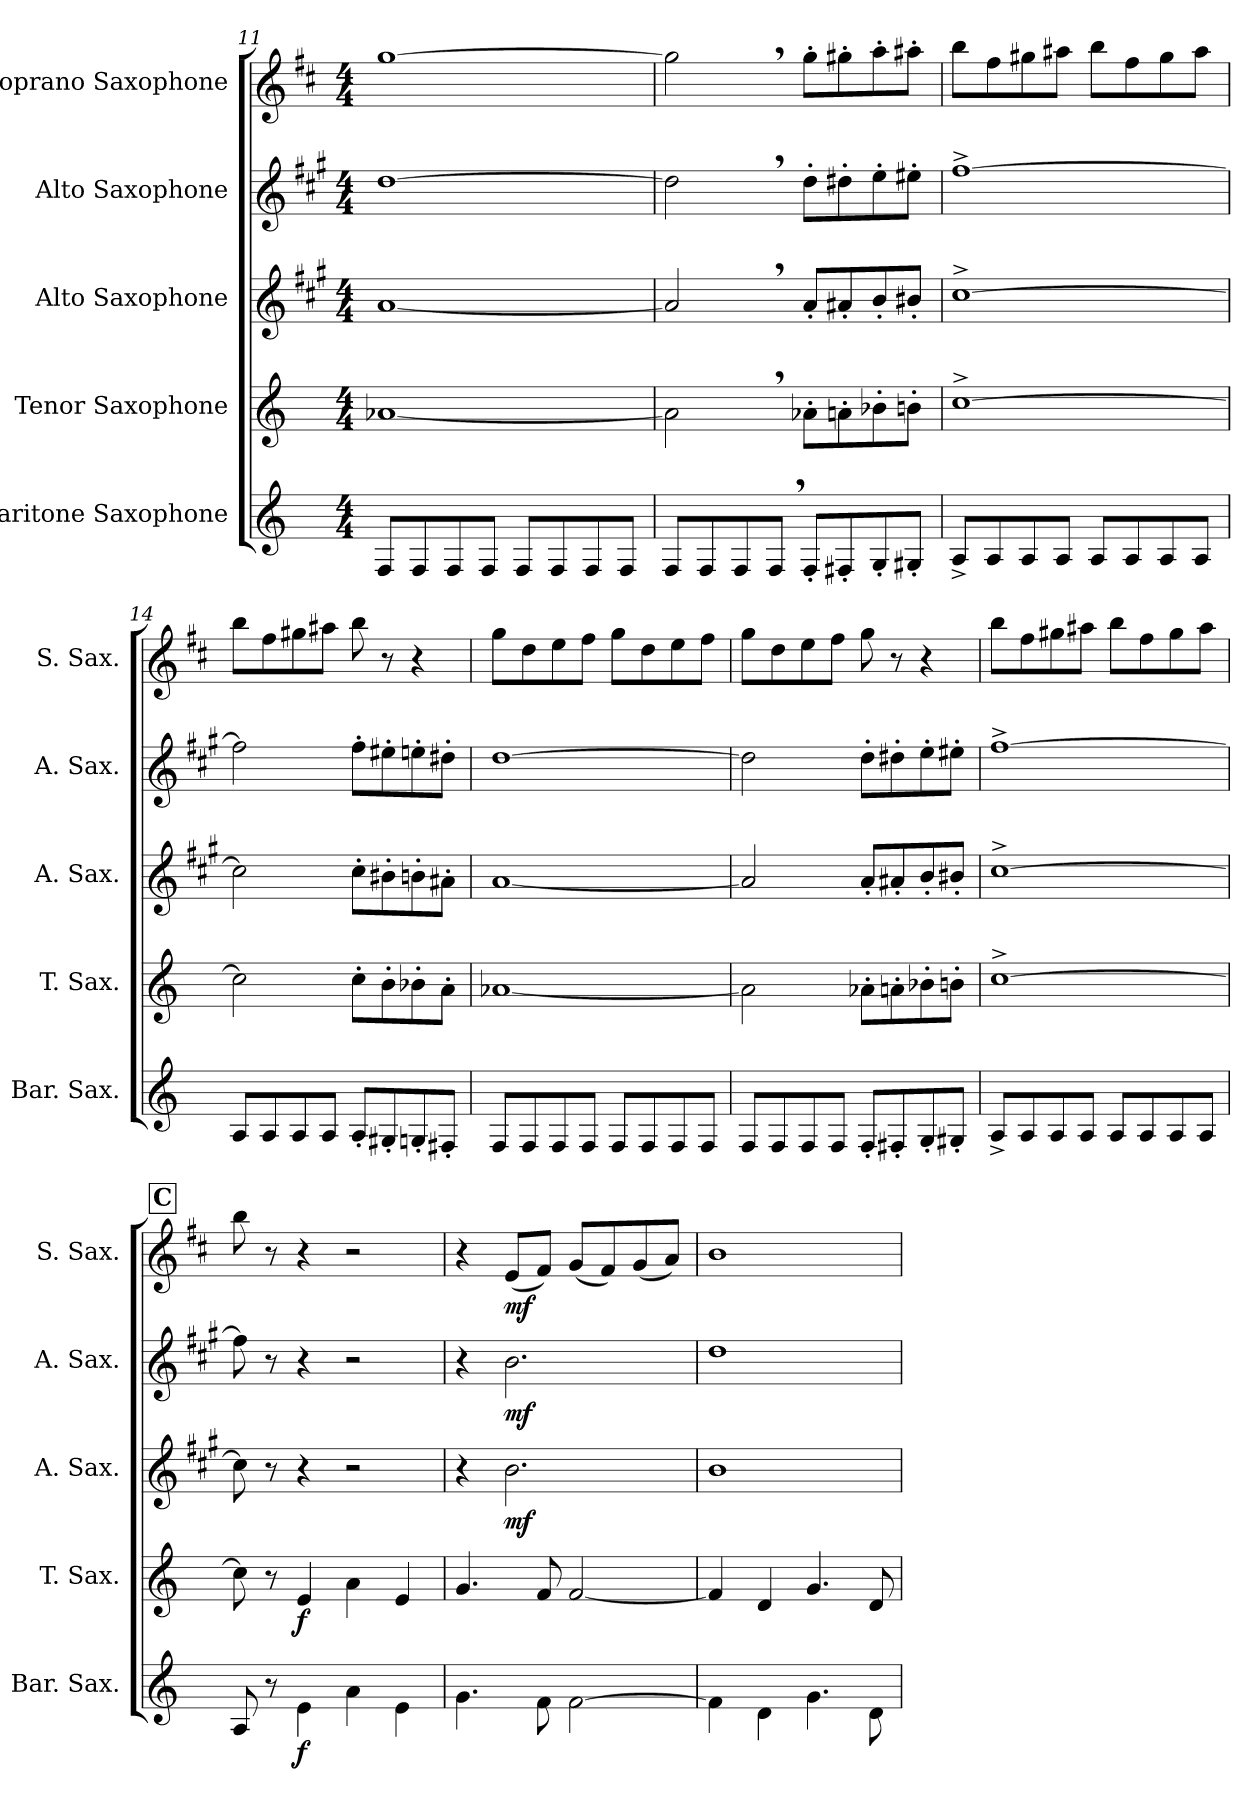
**kern	**dynam	**kern	**dynam	**kern	**dynam	**kern	**dynam	**kern	**dynam
*part5	*part5	*part4	*part4	*part3	*part3	*part2	*part2	*part1	*part1
*staff5	*staff5	*staff4	*staff4	*staff3	*staff3	*staff2	*staff2	*staff1	*staff1
*I"Baritone Saxophone	*	*I"Tenor Saxophone	*	*I"Alto Saxophone	*	*I"Alto Saxophone	*	*I"Soprano Saxophone	*
*I'Bar. Sax.	*	*I'T. Sax.	*	*I'A. Sax.	*	*I'A. Sax.	*	*I'S. Sax.	*
!!LO:PB:g=z
*clefG2	*	*clefG2	*	*clefG2	*	*clefG2	*	*clefG2	*
*ITrd12c21	*	*ITrd8c14	*	*ITrd5c9	*	*ITrd5c9	*	*ITrd1c2	*
*k[]	*	*k[]	*	*k[]	*	*k[]	*	*k[]	*
*M4/4	*	*M4/4	*	*M4/4	*	*M4/4	*	*M4/4	*
=11	=11	=11	=11	=11	=11	=11	=11	=11	=11
8FF/L	.	[1A-X	.	[1c	.	[1f	.	[1ff	.
8FF/	.	.	.	.	.	.	.	.	.
8FF/	.	.	.	.	.	.	.	.	.
8FF/J	.	.	.	.	.	.	.	.	.
8FF/L	.	.	.	.	.	.	.	.	.
8FF/	.	.	.	.	.	.	.	.	.
8FF/	.	.	.	.	.	.	.	.	.
8FF/J	.	.	.	.	.	.	.	.	.
=12	=12	=12	=12	=12	=12	=12	=12	=12	=12
8FF/L	.	2A-,\]	.	2c,/]	.	2f,\]	.	2ff,\]	.
8FF/	.	.	.	.	.	.	.	.	.
8FF/	.	.	.	.	.	.	.	.	.
8FF,/J	.	.	.	.	.	.	.	.	.
8FF'/L	.	8A-X'\L	.	8c'/L	.	8f'\L	.	8ff'\L	.
8FF#X'/	.	8An'\	.	8c#X'/	.	8f#X'\	.	8ff#X'\	.
8GG'/	.	8B-X'\	.	8d'/	.	8g'\	.	8gg'\	.
8GG#X'/J	.	8Bn'\J	.	8d#X'/J	.	8g#X'\J	.	8gg#X'\J	.
=13	=13	=13	=13	=13	=13	=13	=13	=13	=13
8AA^/L	.	[1c^	.	[1e^	.	[1a^	.	8aa\L	.
8AA/	.	.	.	.	.	.	.	8ee\	.
8AA/	.	.	.	.	.	.	.	8ff#X\	.
8AA/J	.	.	.	.	.	.	.	8gg#X\J	.
8AA/L	.	.	.	.	.	.	.	8aa\L	.
8AA/	.	.	.	.	.	.	.	8ee\	.
8AA/	.	.	.	.	.	.	.	8ff#\	.
8AA/J	.	.	.	.	.	.	.	8gg#\J	.
!!LO:LB:g=z
=14	=14	=14	=14	=14	=14	=14	=14	=14	=14
8AA/L	.	2c\]	.	2e\]	.	2a\]	.	8aa\L	.
8AA/	.	.	.	.	.	.	.	8ee\	.
8AA/	.	.	.	.	.	.	.	8ff#X\	.
8AA/J	.	.	.	.	.	.	.	8gg#X\J	.
8AA'/L	.	8c'\L	.	8e'\L	.	8a'\L	.	8aa\	.
8GG#X'/	.	8B'\	.	8d#X'\	.	8g#X'\	.	8r	.
8GGn'/	.	8B-X'\	.	8dn'\	.	8gn'\	.	4r	.
8FF#X'/J	.	8A'\J	.	8c#X'\J	.	8f#X'\J	.	.	.
=15	=15	=15	=15	=15	=15	=15	=15	=15	=15
8FF/L	.	[1A-X	.	[1c	.	[1f	.	8ff\L	.
8FF/	.	.	.	.	.	.	.	8cc\	.
8FF/	.	.	.	.	.	.	.	8dd\	.
8FF/J	.	.	.	.	.	.	.	8ee\J	.
8FF/L	.	.	.	.	.	.	.	8ff\L	.
8FF/	.	.	.	.	.	.	.	8cc\	.
8FF/	.	.	.	.	.	.	.	8dd\	.
8FF/J	.	.	.	.	.	.	.	8ee\J	.
=16	=16	=16	=16	=16	=16	=16	=16	=16	=16
8FF/L	.	2A-\]	.	2c/]	.	2f\]	.	8ff\L	.
8FF/	.	.	.	.	.	.	.	8cc\	.
8FF/	.	.	.	.	.	.	.	8dd\	.
8FF/J	.	.	.	.	.	.	.	8ee\J	.
8FF'/L	.	8A-X'\L	.	8c'/L	.	8f'\L	.	8ff\	.
8FF#X'/	.	8An'\	.	8c#X'/	.	8f#X'\	.	8r	.
8GG'/	.	8B-X'\	.	8d'/	.	8g'\	.	4r	.
8GG#X'/J	.	8Bn'\J	.	8d#X'/J	.	8g#X'\J	.	.	.
=17	=17	=17	=17	=17	=17	=17	=17	=17	=17
8AA^/L	.	[1c^	.	[1e^	.	[1a^	.	8aa\L	.
8AA/	.	.	.	.	.	.	.	8ee\	.
8AA/	.	.	.	.	.	.	.	8ff#X\	.
8AA/J	.	.	.	.	.	.	.	8gg#X\J	.
8AA/L	.	.	.	.	.	.	.	8aa\L	.
8AA/	.	.	.	.	.	.	.	8ee\	.
8AA/	.	.	.	.	.	.	.	8ff#\	.
8AA/J	.	.	.	.	.	.	.	8gg#\J	.
!!LO:PB:g=z
!!LO:REH:place=s1:a:B:fs=14:t=C
=18	=18	=18	=18	=18	=18	=18	=18	=18	=18
8AA/	.	8c\]	.	8e\]	.	8a\]	.	8aa\	.
8r	.	8r	.	8r	.	8r	.	8r	.
!	!LO:DY:b	!	!LO:DY:b	!	!	!	!	!	!
4E\	f	4E/	f	4r	.	4r	.	4r	.
4A\	.	4A\	.	2r	.	2r	.	2r	.
4E\	.	4E/	.	.	.	.	.	.	.
=19	=19	=19	=19	=19	=19	=19	=19	=19	=19
4.G\	.	4.G/	.	4r	.	4r	.	4r	.
!	!	!	!	!	!LO:DY:b	!	!LO:DY:b	!	!LO:DY:b
.	.	.	.	2.d\	mf	2.d\	mf	(<8d/L	mf
8F\	.	8F/	.	.	.	.	.	8e/J)	.
[2F\	.	[2F/	.	.	.	.	.	(<8f/L	.
.	.	.	.	.	.	.	.	8e/)	.
.	.	.	.	.	.	.	.	(<8f/	.
.	.	.	.	.	.	.	.	8g/J)	.
=20	=20	=20	=20	=20	=20	=20	=20	=20	=20
4F\]	.	4F/]	.	1d	.	1f	.	1a	.
4D\	.	4D/	.	.	.	.	.	.	.
4.G\	.	4.G/	.	.	.	.	.	.	.
8D\	.	8D/	.	.	.	.	.	.	.
=	=	=	=	=	=	=	=	=	=
*-	*-	*-	*-	*-	*-	*-	*-	*-	*-
